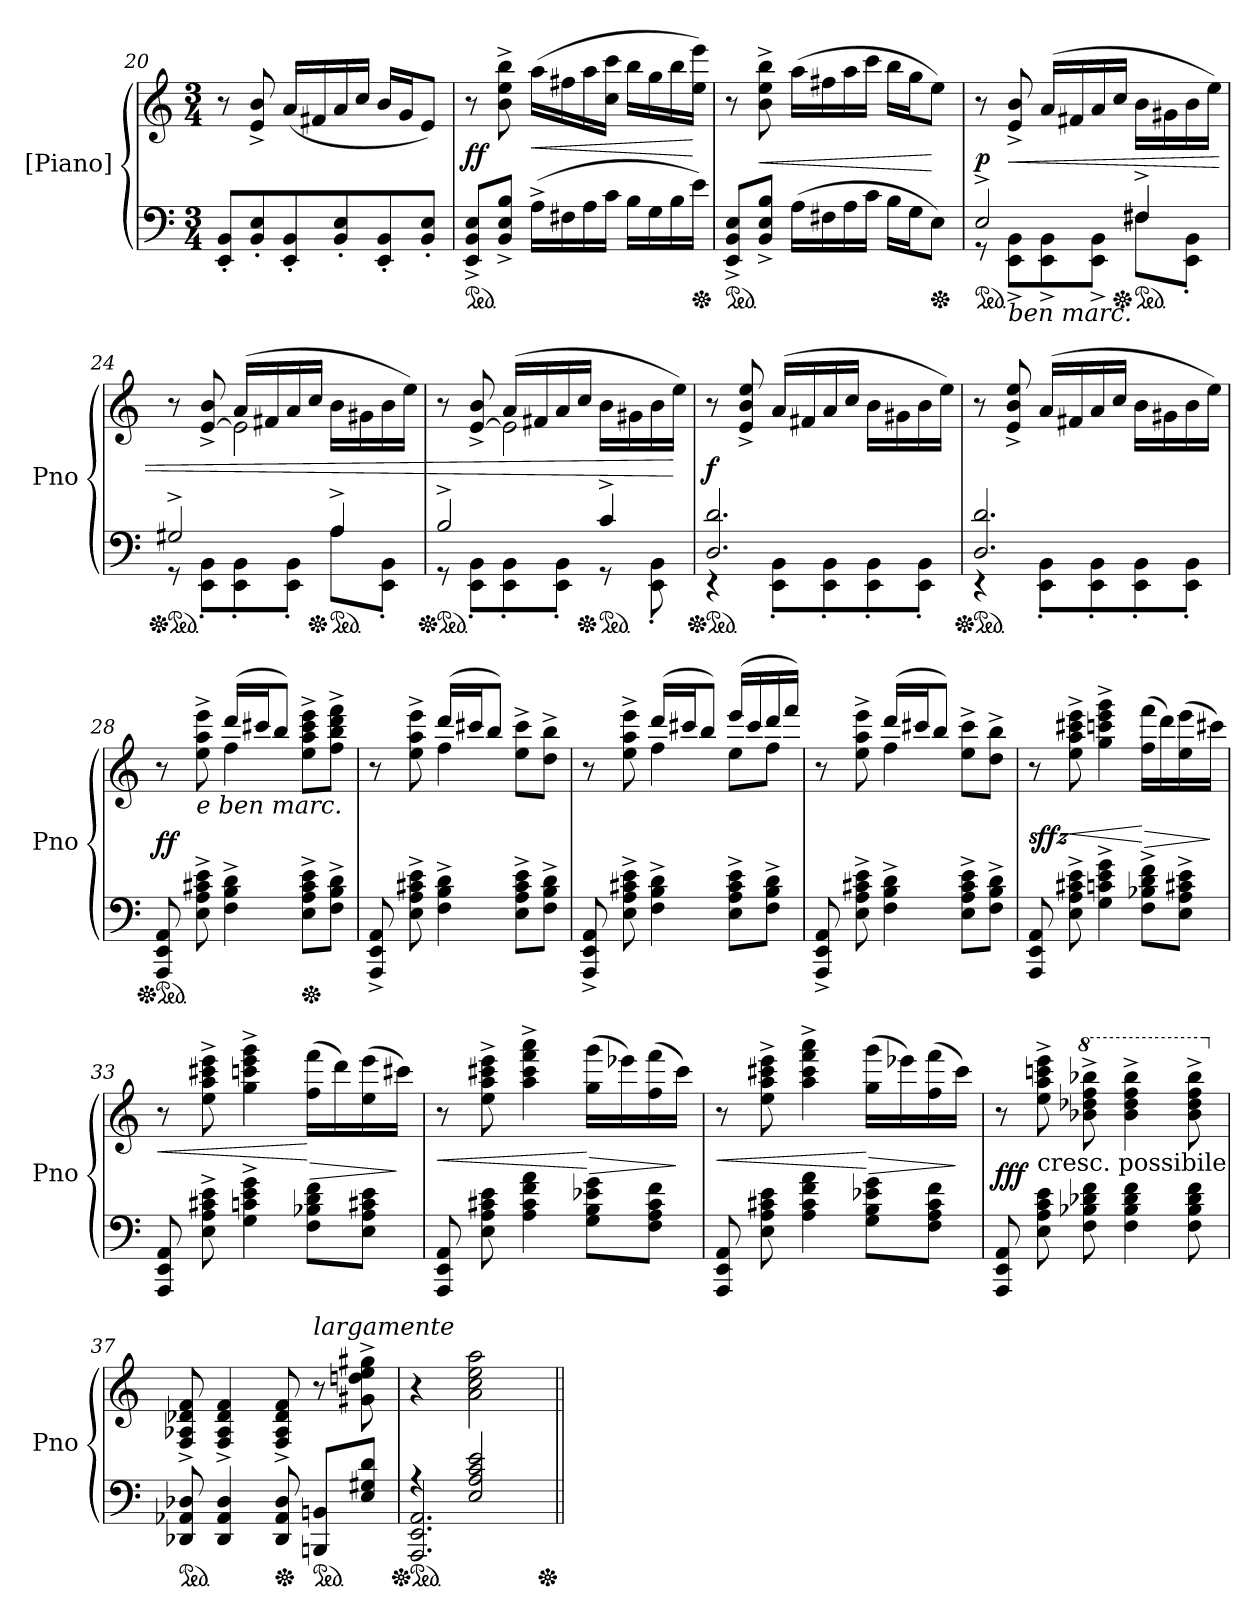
**kern	**kern	**dynam
*part1	*part1	*part1
*staff2	*staff1	*staff1/2
*I"[Piano]	*	*
*I'Pno	*	*
*clefF4	*clefG2	*
*k[]	*k[]	*
*C:	*C:	*
*M3/4	*M3/4	*
=20	=20	=20
8EE'/ 8BB'/L	8r	.
8BB'/ 8E'/	8e^>/ 8b^>/	.
8EE'/ 8BB'/	(16a/LL	.
.	16f#X/	.
8BB'/ 8E'/	16a/	.
.	16cc/JJ	.
8EE'/ 8BB'/	16b/LL	.
.	16g/J	.
8BB'/ 8E'/J	8e/J)	.
=21	=21	=21
*ped	*	*
8EE^/ 8BB^/ 8E^/L	8r	ff
8BB^/ 8E^/ 8B^/J	8b^\ 8ee^\ 8bb^\	.
(16A^\LL	(16aa\LL	<
16F#X\	16ff#X\	.
16A\	16aa\	.
16c\JJ	16cc\ 16ccc\JJ	.
16B\LL	16bb\LL	.
16G\	16gg\	.
16B\	16bb\	.
*Xped	*	*
16e\JJ)	16ee\ 16eee\JJ)	[
=22	=22	=22
*ped	*	*
8EE^/ 8BB^/ 8E^/L	8r	.
8BB^/ 8E^/ 8B^/J	8b^\ 8ee^\ 8bb^\	<
(16A\LL	(16aa\LL	.
16F#X\	16ff#X\	.
16A\	16aa\	.
16c\JJ	16ccc\JJ	.
16B\LL	16bb\LL	.
16G\J	16gg\J	.
*Xped	*	*
8E\J)	8ee\J)	[
=23	=23	=23
*^	*	*
*ped	*	*	*
2E^/	8r	8r	p
!	!LO:TX:b:i:t=ben marc.	!	!
.	8EE^\ 8BB^\L	8e^>/ 8b^>/	<
.	8EE^\ 8BB^\	(16a/LL	.
.	.	16f#X/	.
.	8EE^\ 8BB^\J	16a/	.
*Xped	*	*	*
.	.	16cc/JJ	.
*ped	*	*	*
4F#X^/	8F#X\L	16b\LL	.
.	.	16g#X\	.
.	8EE'\ 8BB'\J	16b\	.
.	.	16ee\JJ)	.
=24	=24	=24	=24
*	*	*^	*
*Xped	*	*	*	*
*ped	*	*	*	*
2G#X^/	8r	8r	4ryy	.
.	8EE'\ 8BB'\L	[8e^>/ 8b^>/	.	.
.	8EE'\ 8BB'\	(16a/LL	2e\]	.
.	.	16f#X/	.	.
.	8EE'\ 8BB'\J	16a/	.	.
*Xped	*	*	*	*
.	.	16cc/JJ	.	.
*ped	*	*	*	*
4A^/	8A\L	16b\LL	.	.
.	.	16g#X\	.	.
.	8EE'\ 8BB'\J	16b\	.	.
.	.	16ee\JJ)	.	.
=25	=25	=25	=25	=25
*Xped	*	*	*	*
*ped	*	*	*	*
2B^/	8r	8r	4ryy	.
.	8EE'\ 8BB'\L	[8e^>/ 8b^>/	.	.
.	8EE'\ 8BB'\	(16a/LL	2e\]	.
.	.	16f#X/	.	.
.	8EE'\ 8BB'\J	16a/	.	.
*Xped	*	*	*	*
.	.	16cc/JJ	.	.
*ped	*	*	*	*
4c^/	8r	16b\LL	.	.
.	.	16g#X\	.	.
.	8EE'\ 8BB'\	16b\	.	.
.	.	16ee\JJ)	.	[
*	*	*v	*v	*
=26	=26	=26	=26
*Xped	*	*	*
*ped	*	*	*
2.D/ 2.d/	4r	8r	f
.	.	8e^>/ 8b^>/ 8ee^>/	.
.	8EE'\ 8BB'\L	(16a/LL	.
.	.	16f#X/	.
.	8EE'\ 8BB'\	16a/	.
.	.	16cc/JJ	.
.	8EE'\ 8BB'\	16b\LL	.
.	.	16g#X\	.
.	8EE'\ 8BB'\J	16b\	.
.	.	16ee\JJ)	.
=27	=27	=27	=27
*Xped	*	*	*
*ped	*	*	*
2.D/ 2.d/	4r	8r	.
.	.	8e^>/ 8b^>/ 8ee^>/	.
.	8EE'\ 8BB'\L	(16a/LL	.
.	.	16f#X/	.
.	8EE'\ 8BB'\	16a/	.
.	.	16cc/JJ	.
.	8EE'\ 8BB'\	16b\LL	.
.	.	16g#X\	.
.	8EE'\ 8BB'\J	16b\	.
.	.	16ee\JJ)	.
*v	*v	*	*
=28	=28	=28
*	*^	*
*Xped	*	*	*
*ped	*	*	*
8AAA/ 8EE/ 8AA/	8r	4ryy	ff
!	!LO:TX:b:i:t=e ben marc.	!	!
8E^\ 8A^\ 8c#X^\ 8e^\	8ee^\ 8aa^\ 8eee^\	.	.
4F^\ 4B^\ 4d^\	(16ddd/LL	4ff\	.
.	16ccc#X/J	.	.
.	8bb/J)	.	.
*Xped	*	*	*
8E^\ 8A^\ 8c#^\ 8e^\L	8ee^\ 8aa^\ 8ccc#^\ 8eee^\L	4ryy	.
8F^\ 8B^\ 8d^\J	8ff^\ 8bb^\ 8ddd^\ 8fff^\J	.	.
=29	=29	=29	=29
8AAA^/ 8EE^/ 8AA^/	8r	4ryy	.
8E^\ 8A^\ 8c#X^\ 8e^\	8ee^\ 8aa^\ 8eee^\	.	.
4F^\ 4B^\ 4d^\	(16ddd/LL	4ff\	.
.	16ccc#X/J	.	.
.	8bb/J)	.	.
8E^\ 8A^\ 8c#^\ 8e^\L	8ee^\ 8ccc#^\L	4ryy	.
8F^\ 8B^\ 8d^\J	8dd^\ 8bb^\J	.	.
=30	=30	=30	=30
8AAA^/ 8EE^/ 8AA^/	8r	4ryy	.
8E^\ 8A^\ 8c#X^\ 8e^\	8ee^\ 8aa^\ 8eee^\	.	.
4F^\ 4B^\ 4d^\	(16ddd/LL	4ff\	.
.	16ccc#X/J	.	.
.	8bb/J)	.	.
8E^\ 8A^\ 8c#^\ 8e^\L	(16eee/LL	8ee\L	.
.	16ccc#/	.	.
8F^\ 8B^\ 8d^\J	16ddd/	8ff\J	.
.	16fff/JJ)	.	.
=31	=31	=31	=31
8AAA^/ 8EE^/ 8AA^/	8r	4ryy	.
8E^\ 8A^\ 8c#X^\ 8e^\	8ee^\ 8aa^\ 8eee^\	.	.
4F^\ 4B^\ 4d^\	(16ddd/LL	4ff\	.
.	16ccc#X/J	.	.
.	8bb/J)	.	.
8E^\ 8A^\ 8c#^\ 8e^\L	8ee^\ 8ccc#^\L	4ryy	.
8F^\ 8B^\ 8d^\J	8dd^\ 8bb^\J	.	.
*	*v	*v	*
=32	=32	=32
8AAA/ 8EE/ 8AA/	8r	sffz
8E^\ 8A^\ 8c#X^\ 8e^\	8ee^\ 8aa^\ 8ccc#X^\ 8eee^\	<
4G^\ 4cn^\ 4e^\ 4g^\	4gg^\ 4cccn^\ 4eee^\ 4ggg^\	.
8F^\ 8B-X^\ 8d^\ 8f^\L	(16ff\ 16fff\LL	[ >
.	16ddd\)	.
8E^\ 8A^\ 8c#X^\ 8e^\J	(16ee\ 16eee\	.
.	16ccc#X\JJ)	]
=33	=33	=33
8AAA/ 8EE/ 8AA/	8r	<
8E^\ 8A^\ 8c#X^\ 8e^\	8ee^\ 8aa^\ 8ccc#X^\ 8eee^\	.
4G^\ 4cn^\ 4e^\ 4g^\	4gg^\ 4cccn^\ 4eee^\ 4ggg^\	.
8F\ 8B-X\ 8d\ 8f\L	(16ff\ 16fff\LL	[ >
.	16ddd\)	.
8E\ 8A\ 8c#X\ 8e\J	(16ee\ 16eee\	.
.	16ccc#X\JJ)	]
=34	=34	=34
8AAA/ 8EE/ 8AA/	8r	<
8E\ 8A\ 8c#X\ 8e\	8ee^\ 8aa^\ 8ccc#X^\ 8eee^\	.
4A\ 4c#\ 4f\ 4a\	4aa^\ 4ccc#^\ 4fff^\ 4aaa^\	.
8G\ 8B\ 8e-X\ 8g\L	(16gg\ 16ggg\LL	[ >
.	16eee-X\)	.
8F\ 8A\ 8c#\ 8f\J	(16ff\ 16fff\	.
.	16ccc#i\JJ)	]
=35	=35	=35
8AAA/ 8EE/ 8AA/	8r	<
8E\ 8A\ 8c#X\ 8e\	8ee^\ 8aa^\ 8ccc#X^\ 8eee^\	.
4A\ 4c#\ 4f\ 4a\	4aa^\ 4ccc#^\ 4fff^\ 4aaa^\	.
8G\ 8B\ 8e-X\ 8g\L	(16gg\ 16ggg\LL	[ >
.	16eee-X\)	.
8F\ 8A\ 8c#\ 8f\J	(16ff\ 16fff\	.
.	16ccc#i\JJ)	]
=36	=36	=36
8AAA/ 8EE/ 8AA/	8r	fff
!	!LO:TX:c:t=cresc. possibile	!
8E\ 8A\ 8c\ 8e\	8ee^\ 8aa^\ 8cccn^\ 8eee^\	.
*	*8va	*
8F\ 8B-X\ 8d-X\ 8f\	8bb-X^\ 8ddd-X^\ 8fff^\ 8bbb-X^\	.
4F\ 4B-\ 4d-\ 4f\	4bb-^\ 4ddd-^\ 4fff^\ 4bbb-^\	.
8F\ 8B-\ 8d-\ 8f\	8bb-^\ 8ddd-^\ 8fff^\ 8bbb-^\	.
=37	=37	=37
*	*X8va	*
*ped	*	*
8DD-X/ 8AA-X/ 8D-X/	8F^>/ 8A-X^>/ 8d-X^>/ 8f^>/	.
4DD-/ 4AA-/ 4D-/	4F^>/ 4A-^>/ 4d-^>/ 4f^>/	.
*Xped	*	*
8DD-/ 8AA-/ 8D-/	8F^>/ 8A-^>/ 8d-^>/ 8f^>/	.
!	!LO:TX:a:i:t=largamente	!
*ped	*	*
8BBBn/ 8BBn/L	8r	.
8E/ 8G#X/ 8d/J	8g#X^\ 8ddn^\ 8ee^\ 8gg#X^\	.
*Xped	*	*
=38	=38	=38
*^	*	*
*ped	*	*	*
4r	2.AAA/ 2.EE/ 2.AA/	4r	.
2E/ 2A/ 2c/ 2e/	.	2a\ 2cc\ 2ee\ 2aa\	.
*v	*v	*	*
*Xped	*	*
=||	=||	=||
*-	*-	*-
